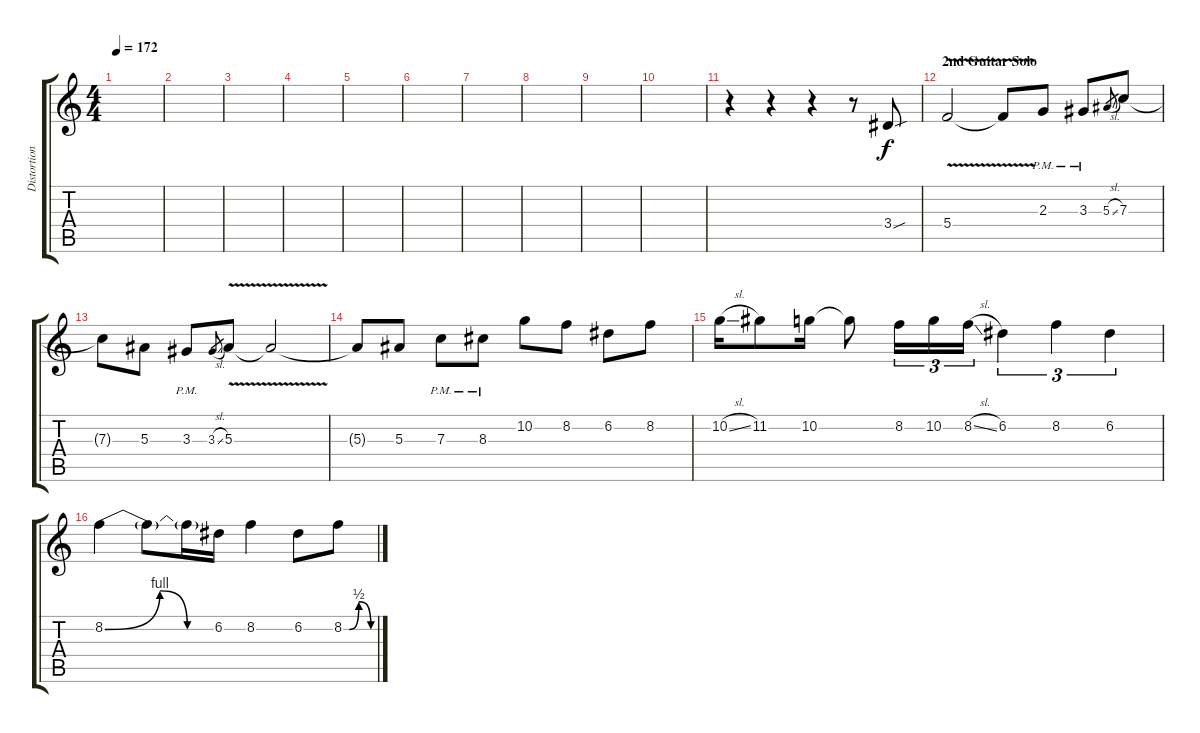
\track ("Distortion/Clean Guitar" "Distortion") {instrument distortionguitar}
\staff {score tabs}
\tuning (D4 A3 F3 C3 G2 C2) {hide}
\ts (4 4)
\tempo 172
\clef g2
\ks c
|
|
|
|
|
|
|
|
|
|
r.4 r.4 r.4 r.8 3.4{sou}.8 |
\section ("" "2nd Guitar Solo")
5.4{v}.2 5.4{t}.8 2.3{pm}.8 3.3{pm}.8 5.3{sl}.8{gr} 7.3.8 |
7.3{t}.8 5.3.8 3.3{pm}.8 3.3{sl}.8{gr} 5.3{v}.8 5.3{t}.2 |
5.3{t}.8 5.3.8 7.3{pm}.8 8.3{pm}.8 10.2.8 8.2.8 6.2.8 8.2.8 |
10.2{sl}.16 11.2.8 10.2.16 10.2{t}.8 8.2.16{tu (3 2)} 10.2.16{tu (3 2)} 8.2{sl}.16{tu (3 2)} 6.2.4{tu (3 2)} 8.2.4{tu (3 2)} 6.2.4{tu (3 2)} |
8.2{be (custom 0 0 30 4 45 0 60 0)}.4 8.2{t}.8 8.2{t}.16 6.2.16 8.2.4 6.2.8 8.2{be (custom 0 0 11 0 30 2 54 0 60 0)}.8
